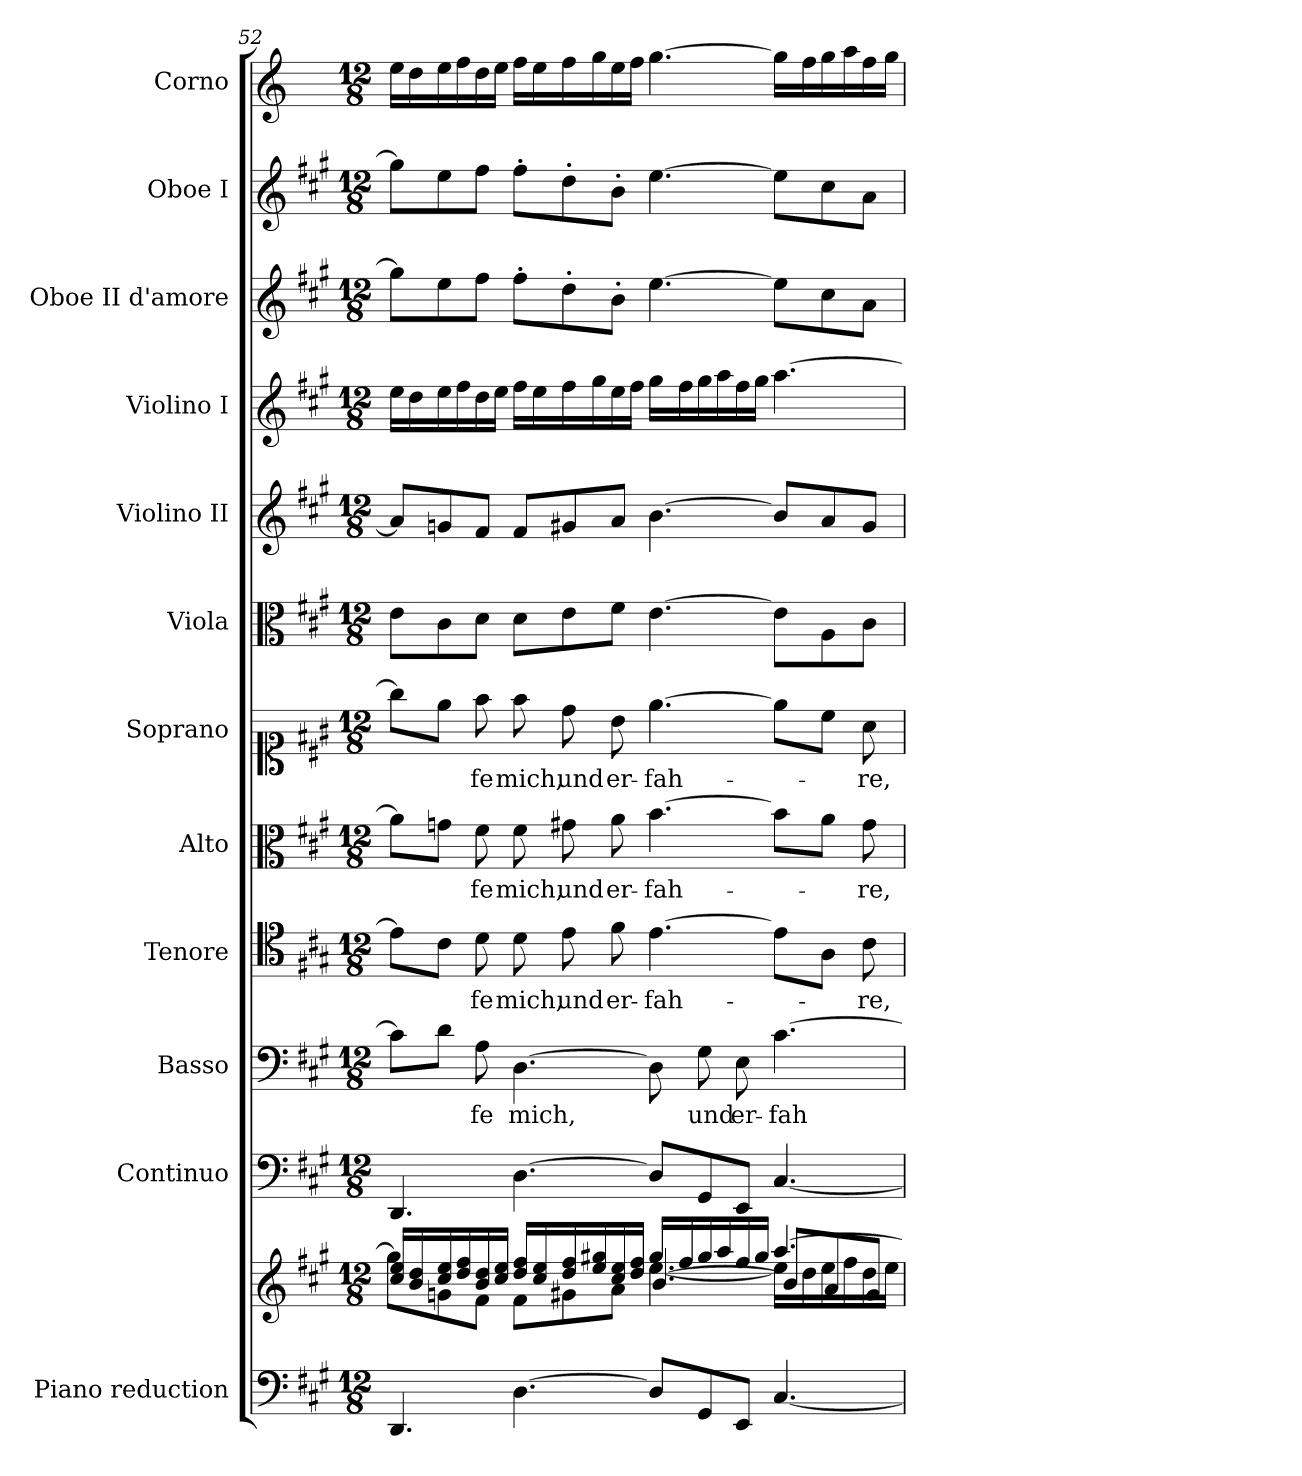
**kern	**kern	**kern	**kern	**text	**kern	**text	**kern	**text	**kern	**text	**kern	**kern	**kern	**kern	**kern	**kern
*part12	*part12	*part11	*part10	*part10	*part9	*part9	*part8	*part8	*part7	*part7	*part6	*part5	*part4	*part3	*part2	*part1
*staff13	*staff12	*staff11	*staff10	*staff10	*staff9	*staff9	*staff8	*staff8	*staff7	*staff7	*staff6	*staff5	*staff4	*staff3	*staff2	*staff1
*I"Piano reduction	*	*I"Continuo	*I"Basso	*	*I"Tenore	*	*I"Alto	*	*I"Soprano	*	*I"Viola	*I"Violino II	*I"Violino I	*I"Oboe II d'amore	*I"Oboe I	*I"Corno
*I'Pno	*	*	*	*	*	*	*	*	*	*	*I'Vla	*I'Vln	*I'Vln	*I'Ob	*I'Ob	*
*clefF4	*clefG2	*clefF4	*clefF4	*	*clefC4	*	*clefC3	*	*clefC1	*	*clefC3	*clefG2	*clefG2	*clefG2	*clefG2	*clefG2
*	*	*	*	*	*	*	*	*	*	*	*	*	*	*	*	*ITrd2c3
*k[f#c#g#]	*k[f#c#g#]	*k[f#c#g#]	*k[f#c#g#]	*	*k[f#c#g#]	*	*k[f#c#g#]	*	*k[f#c#g#]	*	*k[f#c#g#]	*k[f#c#g#]	*k[f#c#g#]	*k[f#c#g#]	*k[f#c#g#]	*k[f#c#g#]
*M12/8	*M12/8	*M12/8	*M12/8	*	*M12/8	*	*M12/8	*	*M12/8	*	*M12/8	*M12/8	*M12/8	*M12/8	*M12/8	*M12/8
=52	=52	=52	=52	=52	=52	=52	=52	=52	=52	=52	=52	=52	=52	=52	=52	=52
*	*^	*	*	*	*	*	*	*	*	*	*	*	*	*	*	*
*	*	*^	*	*	*	*	*	*	*	*	*	*	*	*	*	*	*
4.DD/	16cc#/ 16ee/LL	8gg\L]	2.ryy	4.DD/	8c#\L]	.	8e\L]	.	8a\L]	.	8gg\L]	.	8e\L	8a/L]	16ee\LL	8gg\L]	8gg\L]	16cc#\LL
.	16b/ 16dd/	.	.	.	.	.	.	.	.	.	.	.	.	.	16dd\	.	.	16b\
.	16cc#/ 16ee/	8gn\	.	.	8d\J	.	8c#\J	.	8gn\J	.	8ee\J	.	8c#\	8gn/	16ee\	8ee\	8ee\	16cc#\
.	16dd/ 16ff#/	.	.	.	.	.	.	.	.	.	.	.	.	.	16ff#\	.	.	16dd\
!	!	!	!	!	!	!LO:LY:b	!	!LO:LY:b	!	!LO:LY:b	!	!LO:LY:b	!	!	!	!	!	!
.	16b/ 16dd/	8f#\J	.	.	8A\	-fe	8d\	-fe	8f#\	-fe	8ff#\	-fe	8d\J	8f#/J	16dd\	8ff#\J	8ff#\J	16b\
.	16cc#/ 16ee/JJ	.	.	.	.	.	.	.	.	.	.	.	.	.	16ee\JJ	.	.	16cc#\JJ
!	!	!	!	!	!	!LO:LY:b	!	!LO:LY:b	!	!LO:LY:b	!	!LO:LY:b	!	!	!	!	!	!
[4.D\	16dd/ 16ff#/LL	8f#\L	.	[4.D\	[4.D\	mich,	8d\	mich,	8f#\	mich,	8ff#\	mich,	8d\L	8f#/L	16ff#\LL	8ff#'\L	8ff#'\L	16dd\LL
.	16cc#/ 16ee/	.	.	.	.	.	.	.	.	.	.	.	.	.	16ee\	.	.	16cc#\
!	!	!	!	!	!	!	!	!LO:LY:b	!	!LO:LY:b	!	!LO:LY:b	!	!	!	!	!	!
.	16dd/ 16ff#/	8g#X\	.	.	.	.	8e\	und	8g#X\	und	8dd\	und	8e\	8g#X/	16ff#\	8dd'\	8dd'\	16dd\
.	16ee/ 16gg#X/	.	.	.	.	.	.	.	.	.	.	.	.	.	16gg#\	.	.	16ee\
!	!	!	!	!	!	!	!	!LO:LY:b	!	!LO:LY:b	!	!LO:LY:b	!	!	!	!	!	!
.	16cc#/ 16ee/	8a\J	.	.	.	.	8f#\	er-	8a\	er-	8b\	er-	8f#\J	8a/J	16ee\	8b'\J	8b'\J	16cc#\
.	16dd/ 16ff#/JJ	.	.	.	.	.	.	.	.	.	.	.	.	.	16ff#\JJ	.	.	16dd\JJ
!	!	!	!	!	!	!	!	!LO:LY:b	!	!LO:LY:b	!	!LO:LY:b	!	!	!	!	!	!
8D/L]	16gg#/LL	[4.ee\	[<4.b/	8D/L]	8D\]	.	[4.e\	-fah-	[4.b\	-fah-	[4.ee\	-fah-	[4.e\	[4.b\	16gg#\LL	[4.ee\	[4.ee\	[4.ee\
.	16ff#/	.	.	.	.	.	.	.	.	.	.	.	.	.	16ff#\	.	.	.
!	!	!	!	!	!	!LO:LY:b	!	!	!	!	!	!	!	!	!	!	!	!
8GG#/	16gg#/	.	.	8GG#/	8G#\	und	.	.	.	.	.	.	.	.	16gg#\	.	.	.
.	16aa/	.	.	.	.	.	.	.	.	.	.	.	.	.	16aa\	.	.	.
!	!	!	!	!	!	!LO:LY:b	!	!	!	!	!	!	!	!	!	!	!	!
8EE/J	16ff#/	.	.	8EE/J	8E\	er-	.	.	.	.	.	.	.	.	16ff#\	.	.	.
.	16gg#/JJ	.	.	.	.	.	.	.	.	.	.	.	.	.	16gg#\JJ	.	.	.
!	!	!	!	!	!	!LO:LY:b	!	!	!	!	!	!	!	!	!	!	!	!
[<4.C#/	[4.aa/	16ee\LL]	8b/L]	[4.C#/	[4.c#\	-fah-	8e\L]	.	8b\L]	.	8ee\L]	.	8e\L]	8b/L]	[4.aa\	8ee\L]	8ee\L]	16ee\LL]
.	.	16dd\	.	.	.	.	.	.	.	.	.	.	.	.	.	.	.	16dd\
.	.	16ee\	8a/	.	.	.	8A\J	.	8a\J	.	8cc#\J	.	8A\	8a/	.	8cc#\	8cc#\	16ee\
.	.	16ff#\	.	.	.	.	.	.	.	.	.	.	.	.	.	.	.	16ff#\
!	!	!	!	!	!	!	!	!LO:LY:b	!	!LO:LY:b	!	!LO:LY:b	!	!	!	!	!	!
.	.	16dd\	8g#/J	.	.	.	8c#\	-re,	8g#\	-re,	8a\	-re,	8c#\J	8g#/J	.	8a\J	8a\J	16dd\
.	.	16ee\JJ	.	.	.	.	.	.	.	.	.	.	.	.	.	.	.	16ee\JJ
*	*v	*v	*v	*	*	*	*	*	*	*	*	*	*	*	*	*	*	*
=	=	=	=	=	=	=	=	=	=	=	=	=	=	=	=	=
*-	*-	*-	*-	*-	*-	*-	*-	*-	*-	*-	*-	*-	*-	*-	*-	*-
